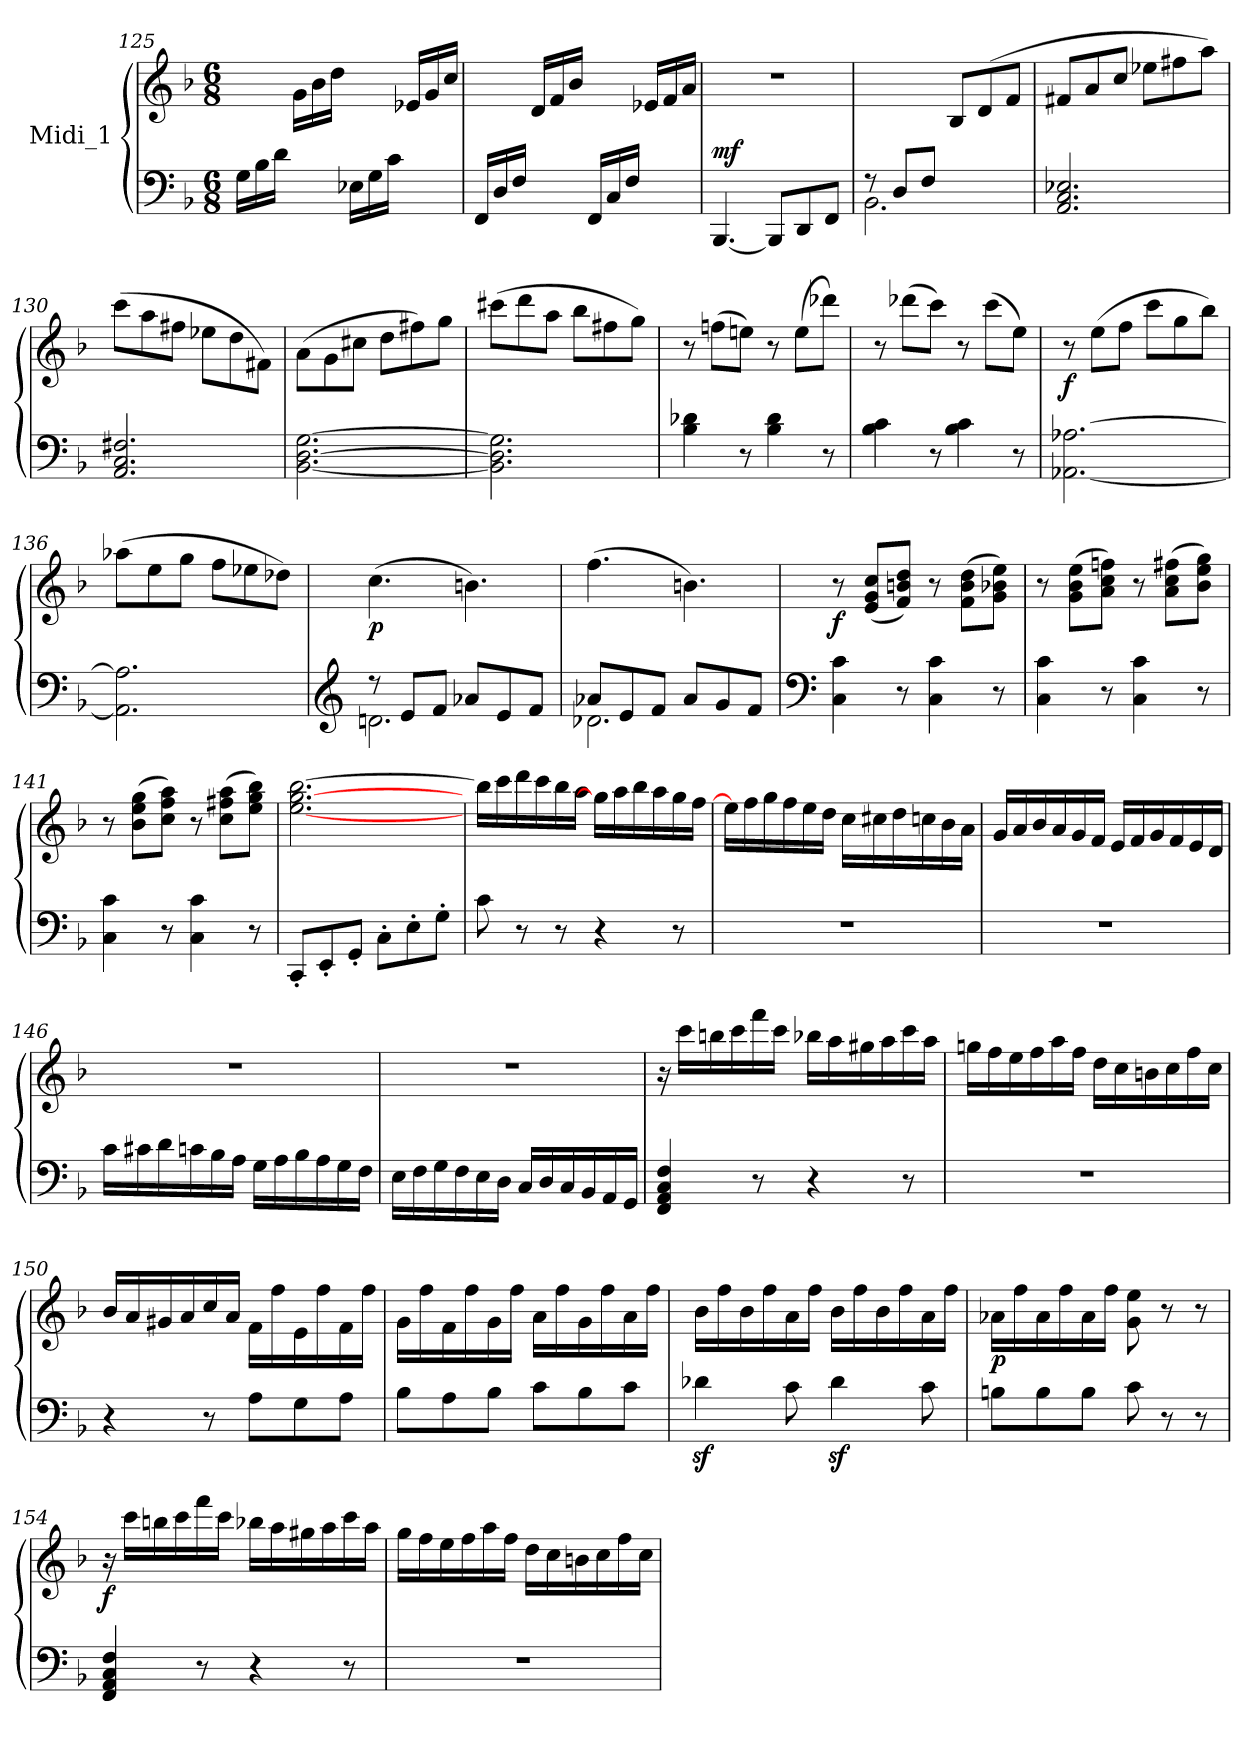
**kern	**kern	**dynam
*part1	*part1	*part1
*staff2	*staff1	*staff1/2
*I"Midi_1	*	*
!!LO:LB:g=z
*clefF4	*clefG2	*
*k[b-]	*k[b-]	*
*F:	*F:	*
*M6/8	*M6/8	*
=125	=125	=125
*^	*	*
16G\LL	2ryy	8.ryy	.
16B-\	.	.	.
16d\JJ	.	.	.
8.ryy	.	16g\LL	.
.	.	16b-\	.
.	.	16dd\JJ	.
16E-X\LL	.	8.ryy	.
16G\	.	.	.
16c\JJ	4ryy	.	.
8.ryy	.	16e-X/LL	.
.	.	16g/	.
.	.	16cc/JJ	.
=126	=126	=126	=126
16FF/LL	2ryy	8.ryy	.
16D/	.	.	.
16F/JJ	.	.	.
8.ryy	.	16d/LL	.
.	.	16f/	.
.	.	16b-/JJ	.
16FF/LL	.	8.ryy	.
16C/	.	.	.
16F/JJ	4ryy	.	.
8.ryy	.	16e-X/LL	.
.	.	16f/	.
.	.	16a/JJ	.
=127	=127	=127	=127
!	!	!	!LO:DY:a=2
[4.BBB-/	2ryy	2.r	mf
8BBB-/L]	.	.	.
8DD/	4ryy	.	.
8FF/J	.	.	.
=128	=128	=128	=128
8r	2.BB-\	4ryy	.
8D/L	.	.	.
8F/J	.	8ryy	.
8ryy	.	8B-/L	.
4ryy	.	(>8d/	.
.	.	8f/J	.
=129	=129	=129	=129
2.AA/ 2.C/ 2.E-X/	2ryy	8f#X/L	.
.	.	8a/	.
.	.	8cc/J	.
.	.	8ee-X\L	.
.	4ryy	8ff#X\	.
.	.	8aa\J)	.
*v	*v	*	*
!!LO:LB:g=z
=130	=130	=130
2.AA/ 2.C/ 2.F#X/	(>8ccc\L	.
.	8aa\	.
.	8ff#X\J	.
.	8ee-X\L	.
.	8dd\	.
.	8f#X\J)	.
=131	=131	=131
[2.BB-\ [2.D\ [2.G\	(>8a\L	.
.	8g\	.
.	8cc#X\J	.
.	8dd\L	.
.	8ff#X\)	.
.	8gg\J	.
=132	=132	=132
2.BB-\] 2.D\] 2.G\]	(>8ccc#X\L	.
.	8ddd\	.
.	8aa\J	.
.	8bb-\L	.
.	8ff#X\	.
.	8gg\J)	.
=133	=133	=133
4B-\ 4d-X\	8r	.
.	(>8ffni\L	.
8r	8eeni\J)	.
4B-\ 4d-\	8r	.
.	(8ee\L	.
8r	8ddd-X\J)	.
=134	=134	=134
4B-\ 4c\	8r	.
.	(>8ddd-X\L	.
8r	8ccc\J)	.
4B-\ 4c\	8r	.
.	(8ccc\L	.
8r	8ee\J)	.
!!LO:LB:g=z
=135	=135	=135
*^	*	*
!	!	!	!LO:DY:b
[2.AA-X\ [2.A-X\	2ryy	8r	f
.	.	(>8ee\L	.
.	.	8ff\J	.
.	.	8ccc\L	.
.	4ryy	8gg\	.
.	.	8bb-\J)	.
=136	=136	=136	=136
2.AA-\] 2.A-\]	2ryy	(>8aa-X\L	.
.	.	8ee\	.
.	.	8gg\J	.
.	.	8ff\L	.
.	4ryy	8ee-X\	.
.	.	8dd-X\J)	.
=137	=137	=137	=137
*clefG2	*	*	*
!	!	!	!LO:DY:b
8r	2.dni\	(>4.cc\	p
8e/L	.	.	.
8f/J	.	.	.
8a-X/L	.	4.bn\)	.
8e/	.	.	.
8f/J	.	.	.
=138	=138	=138	=138
8a-X/L	2.d-X\	(>4.ff\	.
8e/	.	.	.
8f/J	.	.	.
8a-/L	.	4.bn\)	.
8g/	.	.	.
8f/J	.	.	.
=139	=139	=139	=139
*clefF4	*	*	*
!	!	!	!LO:DY:b
4C\ 4c\	2ryy	8r	f
.	.	(8e/ 8g/ 8cc/L	.
8r	.	8f/ 8bn/ 8dd/J)	.
4C\ 4c\	.	8r	.
.	4ryy	(>8f\ 8b\ 8dd\L	.
8r	.	8g\ 8b-X\ 8ee\J)	.
*v	*v	*	*
!!LO:PB:g=z
=140	=140	=140
4C\ 4c\	8r	.
.	(>8g\ 8b-\ 8ee\L	.
8r	8a\ 8cc\ 8ffni\J)	.
4C\ 4c\	8r	.
.	(>8a\ 8cc\ 8ff#X\L	.
8r	8b-\ 8ee\ 8gg\J)	.
=141	=141	=141
4C\ 4c\	8r	.
.	(>8b-\ 8ee\ 8gg\L	.
8r	8cc\ 8ff\ 8aa\J)	.
4C\ 4c\	8r	.
.	(>8cc\ 8ff#X\ 8aa\L	.
8r	8ee\ 8gg\ 8bb-\J)	.
=142	=142	=142
8CC'/L	[2.ee\ [2.gg\ [2.bb-\	.
8EE'/	.	.
8GG'/J	.	.
8C'\L	.	.
8E'\	.	.
8G'\J	.	.
=143	=143	=143
8c\	16bb-\LL]	.
.	16ccc\	.
8r	16ddd\	.
.	16ccc\	.
8r	16bb-\	.
.	16aa\JJ	.
4r	16gg\LL]	.
.	16aa\	.
.	16bb-\	.
.	16aa\	.
8r	16gg\	.
.	16ff\JJ	.
!!LO:LB:g=z
=144	=144	=144
2.r	16ee\LL]	.
.	16ff\	.
.	16gg\	.
.	16ff\	.
.	16ee\	.
.	16dd\JJ	.
.	16cc\LL	.
.	16cc#X\	.
.	16dd\	.
.	16ccn\	.
.	16b-\	.
.	16a\JJ	.
=145	=145	=145
2.r	16g/LL	.
.	16a/	.
.	16b-/	.
.	16a/	.
.	16g/	.
.	16f/JJ	.
.	16e/LL	.
.	16f/	.
.	16g/	.
.	16f/	.
.	16e/	.
.	16d/JJ	.
=146	=146	=146
16c\LL	2.r	.
16c#X\	.	.
16d\	.	.
16cn\	.	.
16B-\	.	.
16A\JJ	.	.
16G\LL	.	.
16A\	.	.
16B-\	.	.
16A\	.	.
16G\	.	.
16F\JJ	.	.
!!LO:LB:g=z
=147	=147	=147
16E\LL	2.r	.
16F\	.	.
16G\	.	.
16F\	.	.
16E\	.	.
16D\JJ	.	.
16C/LL	.	.
16D/	.	.
16C/	.	.
16BB-/	.	.
16AA/	.	.
16GG/JJ	.	.
=148	=148	=148
4FF/ 4AA/ 4C/ 4F/	16r	.
.	16ccc\LL	.
.	16bbn\	.
.	16ccc\	.
8r	16fff\	.
.	16ccc\JJ	.
4r	16bb-X\LL	.
.	16aa\	.
.	16gg#X\	.
.	16aa\	.
8r	16ccc\	.
.	16aa\JJ	.
=149	=149	=149
2.r	16ggni\LL	.
.	16ff\	.
.	16ee\	.
.	16ff\	.
.	16aa\	.
.	16ff\JJ	.
.	16dd\LL	.
.	16cc\	.
.	16bn\	.
.	16cc\	.
.	16ff\	.
.	16cc\JJ	.
!!LO:PB:g=z
=150	=150	=150
4r	16b-i/LL	.
.	16a/	.
.	16g#X/	.
.	16a/	.
8r	16cc/	.
.	16a/JJ	.
8A\L	16f\LL	.
.	16ff\	.
8G\	16e\	.
.	16ff\	.
8A\J	16f\	.
.	16ff\JJ	.
=151	=151	=151
8B-\L	16g\LL	.
.	16ff\	.
8A\	16f\	.
.	16ff\	.
8B-\J	16g\	.
.	16ff\JJ	.
8c\L	16a\LL	.
.	16ff\	.
8B-\	16g\	.
.	16ff\	.
8c\J	16a\	.
.	16ff\JJ	.
=152	=152	=152
4d-Xz<\	16b-\LL	.
.	16ff\	.
.	16b-\	.
.	16ff\	.
8c\	16a\	.
.	16ff\JJ	.
4d-z<\	16b-\LL	.
.	16ff\	.
.	16b-\	.
.	16ff\	.
8c\	16a\	.
.	16ff\JJ	.
=153	=153	=153
!	!	!LO:DY:b
8Bn\L	16a-X\LL	p
.	16ff\	.
8B\	16a-\	.
.	16ff\	.
8B\J	16a-\	.
.	16ff\JJ	.
8c\	8g\ 8ee\	.
8r	8r	.
8r	8r	.
!!LO:LB:g=z
=154	=154	=154
!	!	!LO:DY:b
4FF/ 4AA/ 4C/ 4F/	16r	f
.	16ccc\LL	.
.	16bbn\	.
.	16ccc\	.
8r	16fff\	.
.	16ccc\JJ	.
4r	16bb-X\LL	.
.	16aa\	.
.	16gg#X\	.
.	16aa\	.
8r	16ccc\	.
.	16aa\JJ	.
=155	=155	=155
2.r	16gg\LL	.
.	16ff\	.
.	16ee\	.
.	16ff\	.
.	16aa\	.
.	16ff\JJ	.
.	16dd\LL	.
.	16cc\	.
.	16bn\	.
.	16cc\	.
.	16ff\	.
.	16cc\JJ	.
=	=	=
*-	*-	*-
